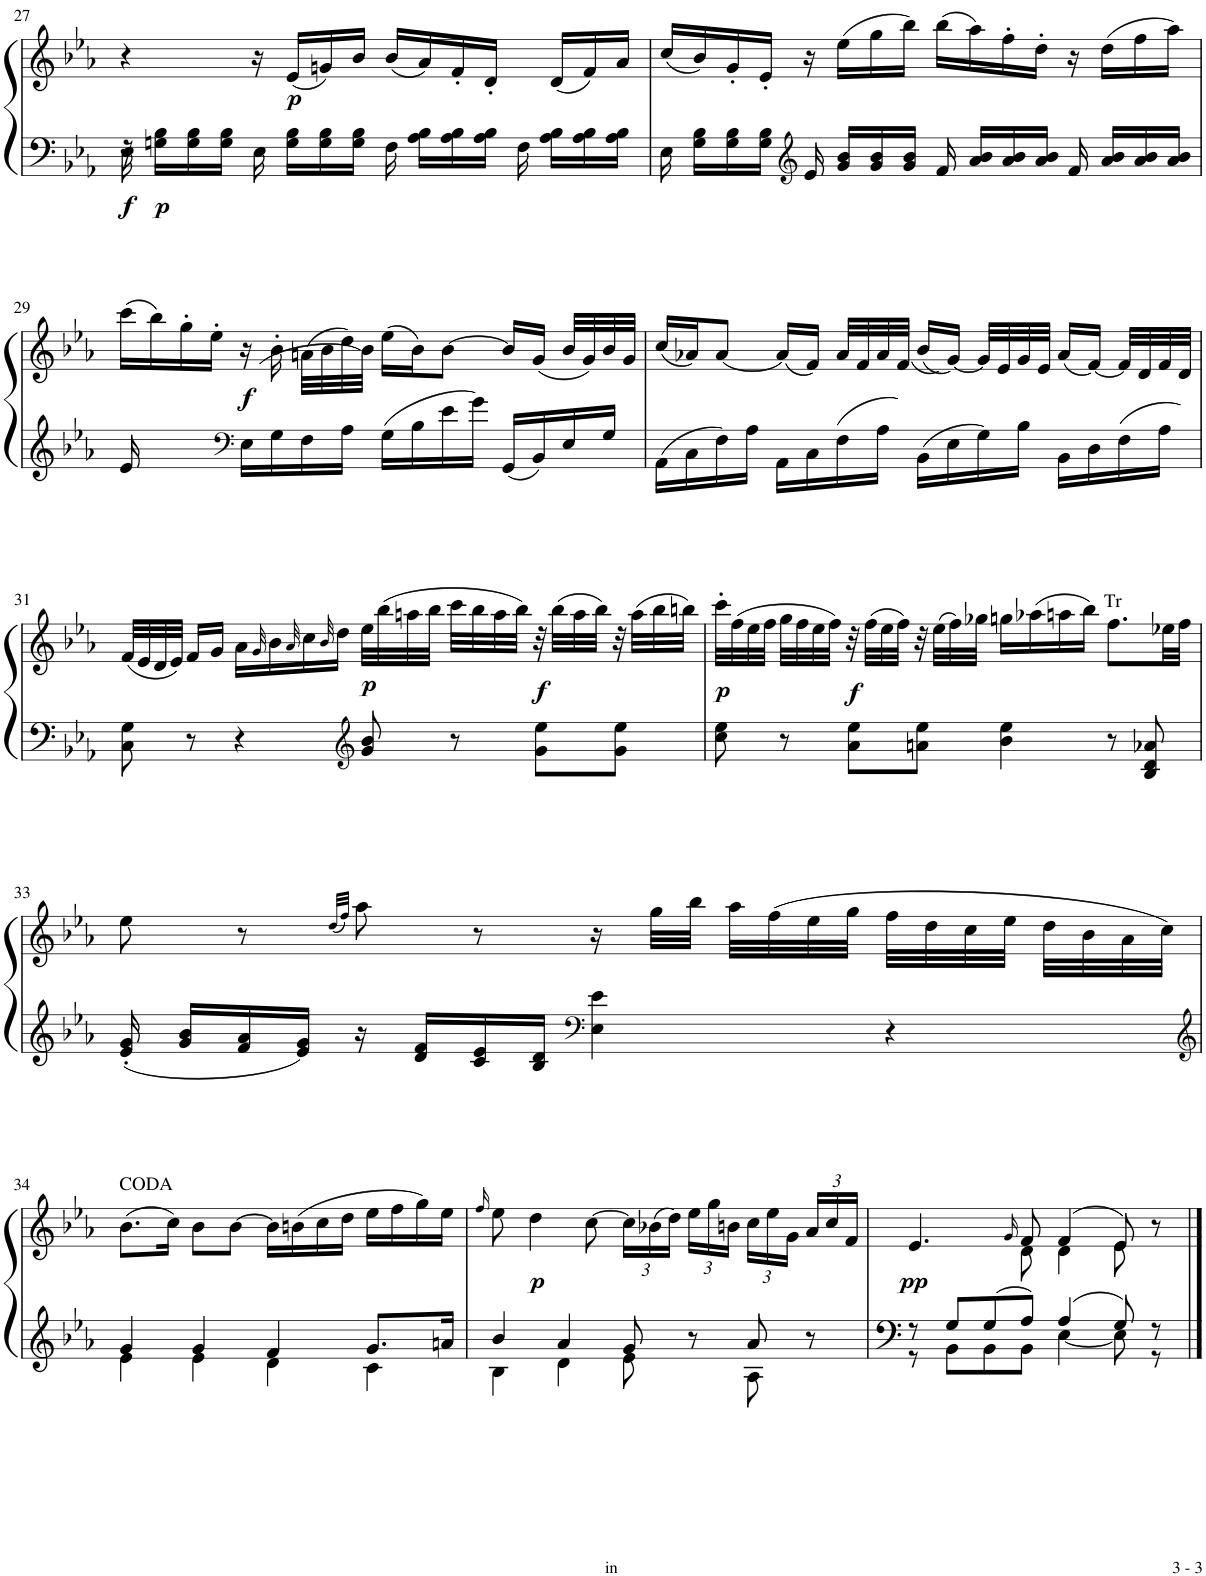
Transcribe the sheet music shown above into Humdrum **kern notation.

**kern	**kern	**dynam
*part1	*part1	*part1
*staff2	*staff1	*staff1/2
*I"Piano	*	*
*I'Pno.	*	*
!!LO:PB:g=z
*clefF4	*clefG2	*
*k[b-e-a-]	*k[b-e-a-]	*
*M4/4	*M4/4	*
*met(c)	*met(c)	*
=27	=27	=27
*^	*	*
!	!	!	!LO:DY:b=2
16r	16E-\	4r	f
!	!	!	!LO:DY:b=2
16Gn\ 16B-\LL	8.ryy	.	p
16G\ 16B-\	.	.	.
16G\ 16B-\JJ	.	.	.
16ryy	16E-\	16r	.
!	!	!	!LO:DY:b
16G\ 16B-\LL	8.ryy	(16e-/LL	p
16G\ 16B-\	.	16gn/)	.
16G\ 16B-\JJ	.	16b-/JJ	.
16ryy	16F\	(16b-/LL	.
16A-\ 16B-\LL	8.ryy	16a-/)	.
16A-\ 16B-\	.	16f'/	.
16A-\ 16B-\JJ	.	16d'/JJ	.
16ryy	16F\	16ryy	.
16A-\ 16B-\LL	8.ryy	(16d/LL	.
16A-\ 16B-\	.	16f/)	.
16A-\ 16B-\JJ	.	16a-/JJ	.
=28	=28	=28	=28
16ryy	16E-\	(16cc/LL	.
16G\ 16B-\LL	8.ryy	16b-/)	.
16G\ 16B-\	.	16g'/	.
16G\ 16B-\JJ	.	16e-'/JJ	.
*clefG2	*	*	*
16ryy	16e-/	16r	.
16g/ 16b-/LL	8.ryy	(16ee-\LL	.
16g/ 16b-/	.	16gg\	.
16g/ 16b-/JJ	.	16bb-\JJ)	.
16ryy	16f/	(16bb-\LL	.
16a-/ 16b-/LL	8.ryy	16aa-\)	.
16a-/ 16b-/	.	16ff'\	.
16a-/ 16b-/JJ	.	16dd'\JJ	.
16ryy	16f/	16r	.
16a-/ 16b-/LL	8.ryy	(16dd\LL	.
16a-/ 16b-/	.	16ff\	.
16a-/ 16b-/JJ	.	16aa-\JJ)	.
!!LO:LB:g=z
=29	=29	=29	=29
4ryy	16e-/	(16ccc\LL	.
.	2...ryy	16bb-\)	.
.	.	16gg'\	.
.	.	16ee-'\JJ	.
*clefF4	*	*	*
!	!	!	!LO:DY:b
16E-\LL	.	16r	f
16G\	.	16b-'\	.
16F\	.	(32an\LLL	.
.	.	32b-\	.
16A-\JJ	.	32dd\)	.
.	.	32b-\JJJ	.
16G\LL	.	(16ee-\LL	.
16B-\	.	16b-\J)	.
16e-\	.	[8b-\J	.
16g\JJ	.	.	.
16GG/LL	.	16b-/LL]	.
16BB-/	.	(16g/JJ	.
16E-/	.	32b-/LLL	.
.	.	32g/)	.
16G/JJ	.	32b-/	.
.	.	32g/JJJ	.
*v	*v	*	*
=30	=30	=30
16AA-\LL	(16cc/LL	.
16C\	16a-X/J)	.
16F\	[8a-/J	.
16A-\JJ	.	.
16AA-\LL	(16a-/LL]	.
16C\	16f/JJ)	.
16F\	32a-/LLL	.
.	32f/	.
16A-\JJ	32a-/	.
.	32f/JJJ	.
16BB-\LL	((16b-/LL	.
16E-\	[16g/JJ))	.
16G\	32g/LLL]	.
.	32e-/	.
16B-\JJ	32g/	.
.	32e-/JJJ	.
16BB-\LL	(16a-/LL	.
16D\	[16f/JJ)	.
16F\	32f/LLL]	.
.	32d/	.
16A-\JJ	32f/	.
.	32d/JJJ	.
!!LO:LB:g=z
=31	=31	=31
8C\ 8G\	(32f/LLL	.
.	32e-/	.
.	32d/	.
.	32e-/JJJ)	.
8r	16f/LL	.
.	16g/JJ	.
4r	16a-\LL	.
.	32qg/	.
.	16b-\	.
.	32qa-/	.
.	16cc\	.
.	32qb-/	.
.	16dd\JJ	.
*clefG2	*	*
!	!	!LO:DY:b
8g/ 8b-/	32ee-\LLL	p
.	(32bb-\	.
.	32aan\	.
.	32bb-\JJJ	.
8r	32ccc\LLL	.
.	32bb-\	.
.	32aa\	.
.	32bb-\JJJ)	.
!	!	!LO:DY:b
8g\ 8ee-\L	32r	f
.	(32bb-\LLL	.
.	32aa\	.
.	32bb-\JJJ)	.
8g\ 8ee-\J	32r	.
.	(32aa\LLL	.
.	32bb-\	.
.	32bbn\JJJ)	.
=32	=32	=32
!	!	!LO:DY:b
8cc\ 8ee-\	32ccc'\LLL	p
.	(32ff\	.
.	32ee-\	.
.	32ff\JJJ	.
8r	32gg\LLL	.
.	32ff\	.
.	32ee-\	.
.	32ff\JJJ)	.
!	!	!LO:DY:b
8a-\ 8ee-\L	32r	f
.	(32ff\LLL	.
.	32ee-\	.
.	32ff\JJJ)	.
8an\ 8ee-\J	32r	.
.	(32ee-\LLL	.
.	32ff\)	.
.	32gg-X\JJJ	.
4b-\ 4ee-\	16ggn\LL	.
.	(16aa-X\	.
.	16aan\	.
.	16bb-\JJ)	.
!	!LO:TX:a:t=Tr	!
8r	8.ff\L	.
8B-/ 8d/ 8a-X/	.	.
.	32ee-X\LL	.
.	32ff\JJJ	.
!!LO:LB:g=z
=33	=33	=33
16e-/' 16g/'	8ee-\	.
16g/ 16b-/LL	.	.
16f/ 16a-/	8r	.
16e-/ 16g/JJ	.	.
.	(32qdd/LLL	.
.	32qff/JJJ)	.
16r	8aa-\	.
16d/ 16f/LL	.	.
16c/ 16e-/	8r	.
16B-/ 16d/JJ	.	.
*clefF4	*	*
4E-\ 4e-\	16r	.
.	32gg\LLL	.
.	32bb-\JJJ	.
.	32aa-\LLL	.
.	(32ff\	.
.	32ee-\	.
.	32gg\JJJ	.
4r	32ff\LLL	.
.	32dd\	.
.	32cc\	.
.	32ee-\JJJ	.
.	32dd\LLL	.
.	32b-\	.
.	32a-\	.
.	32cc\JJJ)	.
!!LO:LB:g=z
=34	=34	=34
*clefG2	*	*
*^	*	*
4g/	4e-\	(8.b-\L	.
.	.	16cc\Jk)	.
4g/	4e-\	8b-\L	.
.	.	[8b-\J	.
4f/	4d\	16b-\LL]	.
.	.	(16bn\	.
.	.	16cc\	.
.	.	16dd\JJ	.
8.g/L	4c\	16ee-\LL	.
.	.	16ff\	.
.	.	16gg\)	.
16an/Jk	.	16ee-\JJ	.
=35	=35	=35	=35
.	.	16qff/	.
4b-/	4B-\	8ee-\	.
!	!	!	!LO:DY:b
.	.	4dd\	p
4a-/	4d\	.	.
.	.	[8cc\	.
*	*	*Xbrackettup	*
8g/	8e-\	24cc\LL]	.
.	.	(24b-X\	.
.	.	24dd\JJ)	.
8r	8ryy	24ee-\LL	.
.	.	24gg\	.
.	.	24bn\JJ	.
8a-/	8A-\	24cc\LL	.
.	.	24ee-\	.
.	.	24g\JJ	.
8r	8ryy	24a-/LL	.
.	.	24cc/	.
.	.	24f/JJ	.
=36	=36	=36	=36
*	*	*^	*
!	!	!	!	!LO:DY:b
8r	8r	4.e-/	4.ryy	pp
8G/L	8BB-\L	.	.	.
8G/	8BB-\	.	.	.
.	.	.	16qg/	.
8A-/J	8BB-\J	8f/	8d\	.
4A-/	[4E-\	(4f/	4d\	.
8G/	8E-\]	8e-/)	8e-\	.
8r	8r	8r	8ryy	.
*v	*v	*	*	*
*	*v	*v	*
==	==	==
*-	*-	*-
